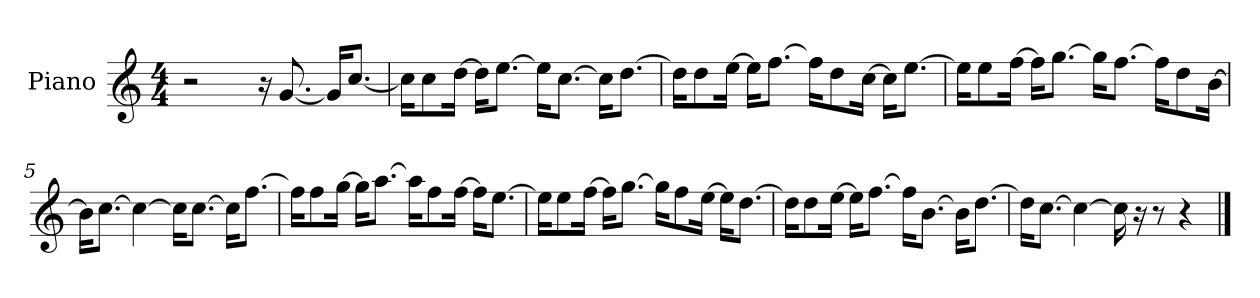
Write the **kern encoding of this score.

**kern
*part1
*staff1
*I"Piano
*I'P-no
*clefG2
*k[]
*M4/4
*MM90
=1
2r
16r
[8.g/
16g/KL]
[8.cc/J
=2
16cc\KL]
8cc\
[16dd\Jk
16dd\KL]
[8.ee\J
16ee\KL]
[8.cc\J
16cc\KL]
[8.dd\J
=3
16dd\KL]
8dd\
[16ee\Jk
16ee\KL]
[8.ff\J
16ff\KL]
8dd\
[16cc\Jk
16cc\KL]
[8.ee\J
=4
16ee\KL]
8ee\
[16ff\Jk
16ff\KL]
[8.gg\J
16gg\KL]
[8.ff\J
16ff\KL]
8dd\
[16b\Jk
!!LO:LB:g=z
=5
16b\KL]
[8.cc\J
4cc\_
16cc\KL]
[8.cc\J
16cc\KL]
[8.ff\J
=6
16ff\KL]
8ff\
[16gg\Jk
16gg\KL]
[8.aa\J
16aa\KL]
8ff\
[16ff\Jk
16ff\KL]
[8.ee\J
=7
16ee\KL]
8ee\
[16ff\Jk
16ff\KL]
[8.gg\J
16gg\KL]
8ff\
[16ee\Jk
16ee\KL]
[8.dd\J
=8
16dd\KL]
8dd\
[16ee\Jk
16ee\KL]
[8.ff\J
16ff\KL]
[8.b\J
16b\KL]
[8.dd\J
!!LO:LB:g=z
=9
16dd\KL]
[8.cc\J
4cc\_
16cc\]
16r
8r
4r
==
*-
